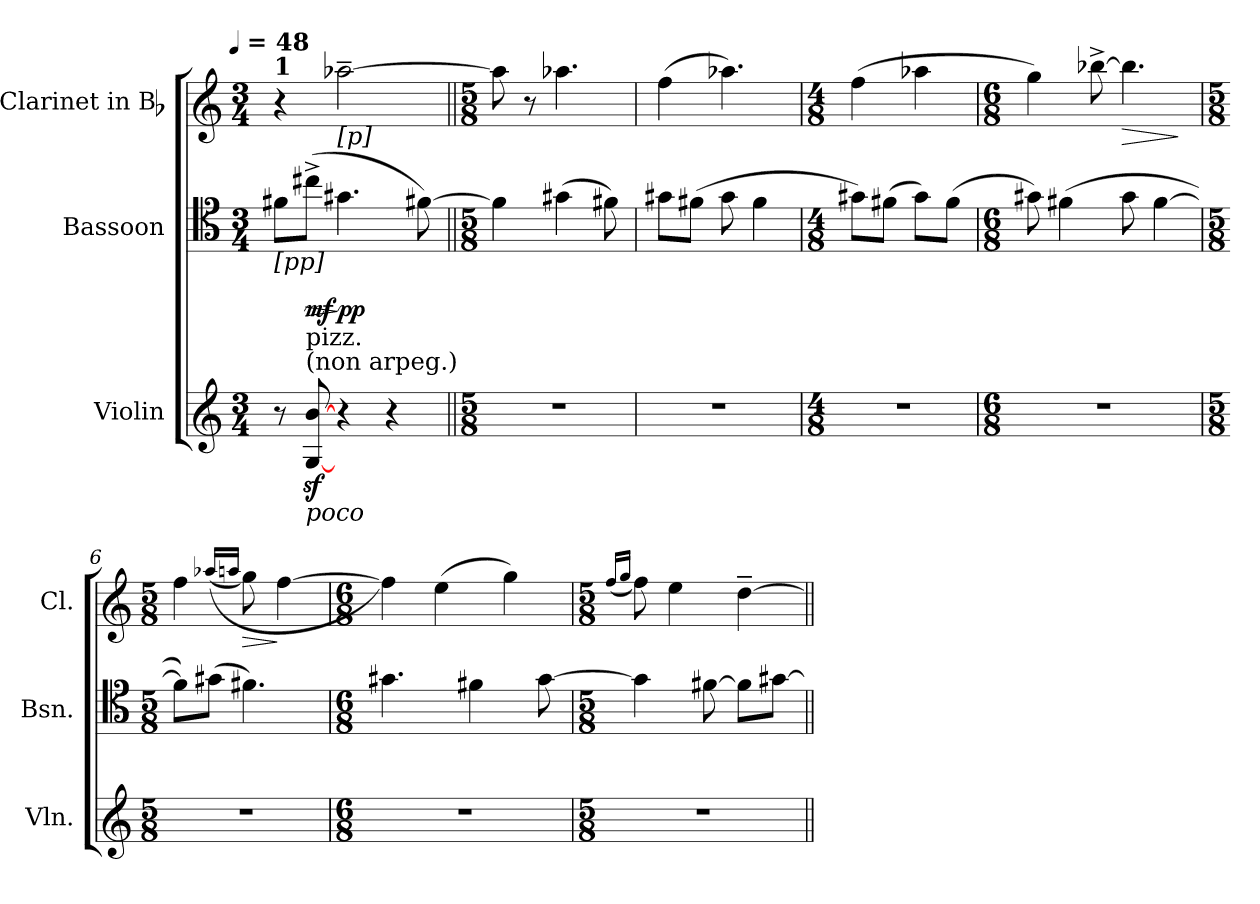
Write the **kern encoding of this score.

**kern	**kern	**dynam	**kern	**dynam
*part3	*part2	*part2	*part1	*part1
*staff3	*staff2	*staff2	*staff1	*staff1
*I"Violin	*I"Bassoon	*	*I"Clarinet in Bb	*
*I'Vln.	*I'Bsn.	*	*I'Cl.	*
*clefG2	*clefC4	*	*clefG2	*
*	*	*	*ITrd1c2	*
*k[]	*k[]	*	*k[b-e-]	*
!!LO:TX:omd:t=[quarter] = 48
*M3/4	*M3/4	*	*M3/4	*
*MM48	*MM48	*	*MM48	*
=1	=1	=1	=1	=1
!	!	!	!LO:TX:a:B:t=1	!
!	!LO:TX:b:t=[pp]	!	!	!
8r	8f#XL	.	4r	.
!LO:TX:b:i:t=poco	!	!	!	!
!LO:TX:a:t=(non arpeg.)	!	!	!	!
!LO:TX:a:t=pizz.	!	!	!	!
!	!	!LO:HP:b	!	!
[8Gz [8bz	(8cc#X^J	> mf	.	.
!	!	!	!LO:TX:b:t=[p]	!
4r	4.g#X	] pp	[2gg-X~	.
4r	.	.	.	.
.	[8f#X)	.	.	.
=2||	=2||	=2||	=2||	=2||
*M5/8	*M5/8	*	*M5/8	*
8%5r	4f#]	.	8gg-]	.
.	.	.	8r	.
.	(4g#X	.	4.gg-X	.
.	8f#X)	.	.	.
=3	=3	=3	=3	=3
8%5r	8g#XL	.	(4ee-	.
.	(8f#XJ	.	.	.
.	8g#	.	4.gg-X)	.
.	4f#	.	.	.
=4	=4	=4	=4	=4
*M4/8	*M4/8	*	*M4/8	*
2r	8g#XL)	.	(4ee-	.
.	(8f#XJ	.	.	.
.	8g#L)	.	4gg-X	.
.	(8f#J	.	.	.
=5	=5	=5	=5	=5
*M6/8	*M6/8	*	*M6/8	*
4%3r	8g#X)	.	4ff)	.
.	(4f#X	.	.	.
.	.	.	[8aa-X^	.
!	!	!	!	!LO:HP:b
.	8g#	.	4.aa-]	>
.	[4f#	.	.	.
.	.	.	.	]
=6	=6	=6	=6	=6
*M5/8	*M5/8	*	*M5/8	*
8%5r	8f#L])	.	4ee-	.
.	(8g#XJ	.	.	.
.	.	.	((16qqgg-X/LL	.
.	.	.	16qqggn/JJ	.
!	!	!	!	!LO:HP:b
.	4.f#X)	.	8ff)	>
.	.	.	[4ee-	]
=7	=7	=7	=7	=7
*M6/8	*M6/8	*	*M6/8	*
4%3r	4.g#X	.	4ee-])	.
.	.	.	(4dd	.
.	4f#X	.	.	.
.	.	.	4ff)	.
.	[8g#	.	.	.
=8	=8	=8	=8	=8
*M5/8	*M5/8	*	*M5/8	*
.	.	.	(16qqee-/LL	.
.	.	.	16qqff/JJ	.
8%5r	4g#]	.	8ee-)	.
.	.	.	4dd	.
.	[8f#X	.	.	.
.	8f#L]	.	[4cc~	.
.	[8g#XJ	.	.	.
=||	=||	=||	=||	=||
*-	*-	*-	*-	*-
